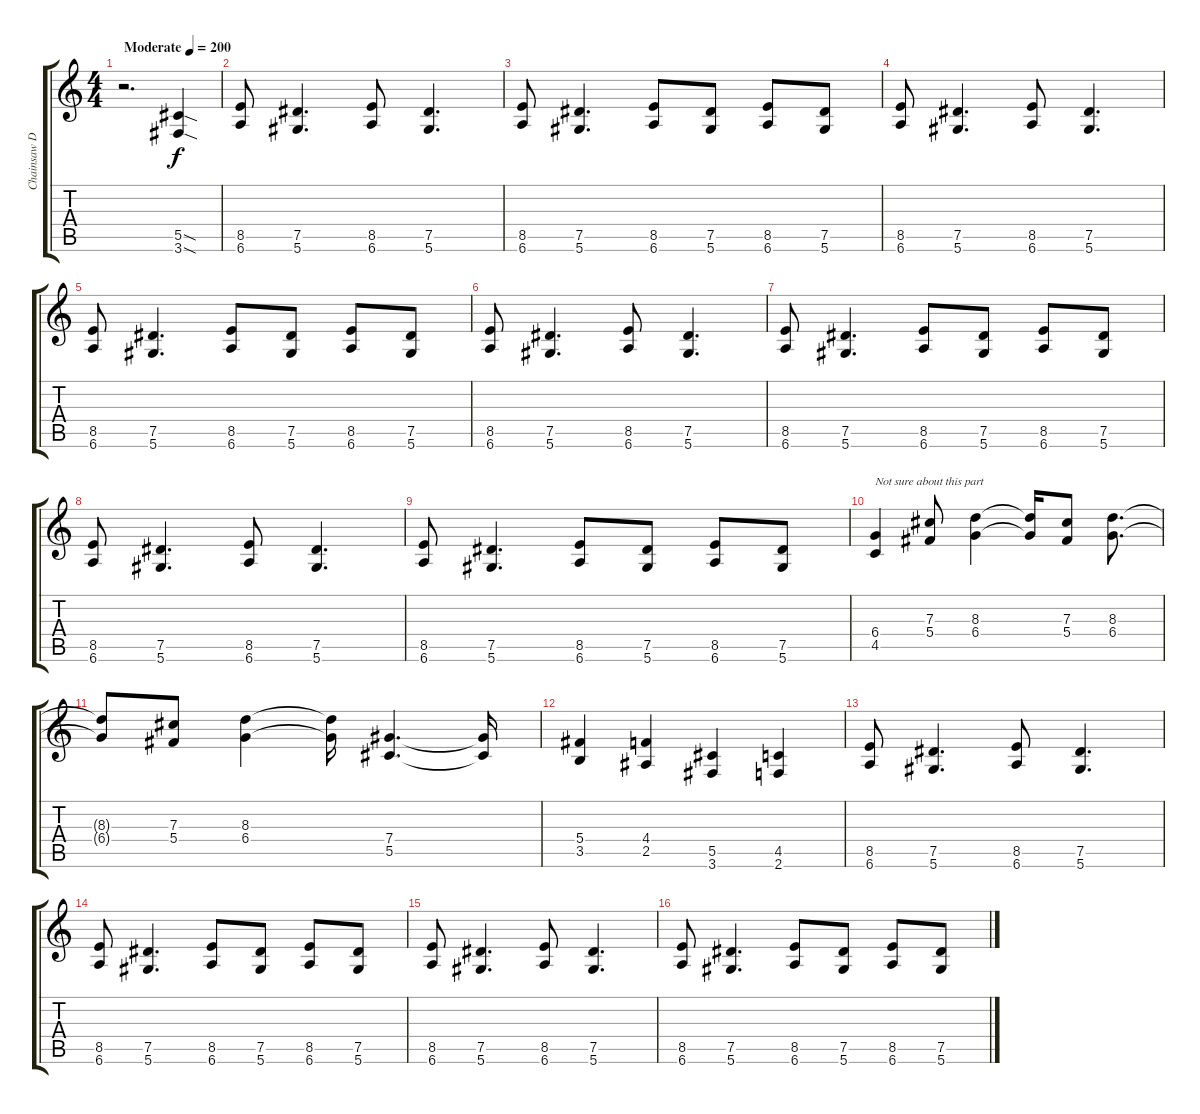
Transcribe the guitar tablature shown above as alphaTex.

\track ("Chainsaw Demon - Lead" "Chainsaw D") {instrument distortionguitar}
\staff {score tabs}
\tuning (Eb4 Bb3 Gb3 Db3 Ab2 Eb2) {hide}
\ts (4 4)
\tempo (200 "Moderate")
\clef g2
\ks c
r.2{d dy f instrument distortionguitar} (5.5{sod} 3.6{sod}).4 |
(8.5 6.6).8 (7.5 5.6).4{d} (8.5 6.6).8 (7.5 5.6).4{d} |
(8.5 6.6).8 (7.5 5.6).4{d} (8.5 6.6).8 (7.5 5.6).8 (8.5 6.6).8 (7.5 5.6).8 |
(8.5 6.6).8 (7.5 5.6).4{d} (8.5 6.6).8 (7.5 5.6).4{d} |
(8.5 6.6).8 (7.5 5.6).4{d} (8.5 6.6).8 (7.5 5.6).8 (8.5 6.6).8 (7.5 5.6).8 |
(8.5 6.6).8 (7.5 5.6).4{d} (8.5 6.6).8 (7.5 5.6).4{d} |
(8.5 6.6).8 (7.5 5.6).4{d} (8.5 6.6).8 (7.5 5.6).8 (8.5 6.6).8 (7.5 5.6).8 |
(8.5 6.6).8 (7.5 5.6).4{d} (8.5 6.6).8 (7.5 5.6).4{d} |
(8.5 6.6).8 (7.5 5.6).4{d} (8.5 6.6).8 (7.5 5.6).8 (8.5 6.6).8 (7.5 5.6).8 |
(6.4 4.5).4{txt "Not sure about this part"} (7.3 5.4).8 (8.3 6.4).4 (8.3{t} 6.4{t}).16 (7.3 5.4).8 (8.3 6.4).8{d} |
(8.3{t} 6.4{t}).8 (7.3 5.4).8 (8.3 6.4).4 (8.3{t} 6.4{t}).16 (7.4 5.5).4{d} (7.4{t} 5.5{t}).16 |
(5.4 3.5).4 (4.4 2.5).4 (5.5 3.6).4 (4.5 2.6).4 |
(8.5 6.6).8 (7.5 5.6).4{d} (8.5 6.6).8 (7.5 5.6).4{d} |
(8.5 6.6).8 (7.5 5.6).4{d} (8.5 6.6).8 (7.5 5.6).8 (8.5 6.6).8 (7.5 5.6).8 |
(8.5 6.6).8 (7.5 5.6).4{d} (8.5 6.6).8 (7.5 5.6).4{d} |
(8.5 6.6).8 (7.5 5.6).4{d} (8.5 6.6).8 (7.5 5.6).8 (8.5 6.6).8 (7.5 5.6).8
